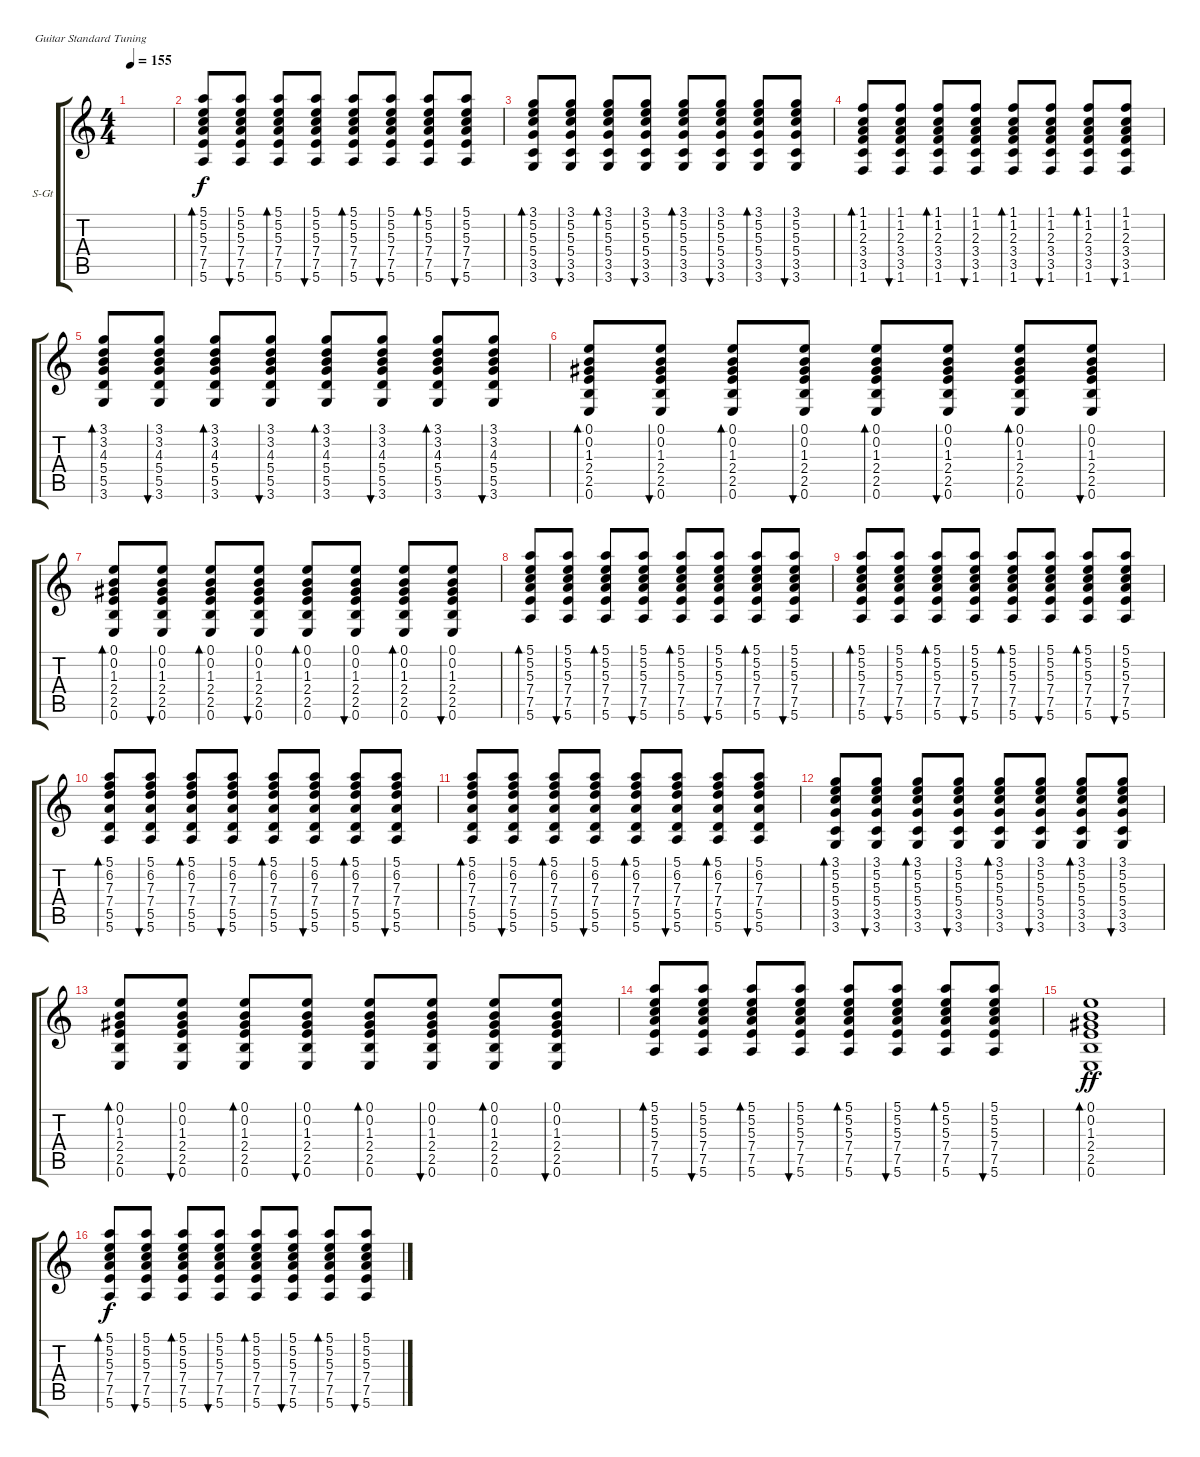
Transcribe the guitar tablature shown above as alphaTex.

\bracketExtendMode groupsimilarinstruments
\firstSystemTrackNameOrientation horizontal
\otherSystemsTrackNameOrientation horizontal
\track ("В. Бутусов (Ритм)" "S-Gt") {instrument acousticguitarsteel}
\staff {score tabs}
\tuning (E4 B3 G3 D3 A2 E2)
\ts (4 4)
\tempo 155
\clef g2
\scale
0.333333
\ks c
|
\scale
0.333333 (5.6 7.5 7.4 5.3 5.2 5.1).8{bd 46} (5.6 7.5 7.4 5.3 5.2 5.1).8{bu 45} (5.6 7.5 7.4 5.3 5.2 5.1).8{bd 46} (5.6 7.5 7.4 5.3 5.2 5.1).8{bu 45} (5.6 7.5 7.4 5.3 5.2 5.1).8{bd 46} (5.6 7.5 7.4 5.3 5.2 5.1).8{bu 45} (5.6 7.5 7.4 5.3 5.2 5.1).8{bd 46} (5.6 7.5 7.4 5.3 5.2 5.1).8{bu 45} |
\scale
0.333333 (3.6 3.5 5.4 5.3 5.2 3.1).8{bd 46} (3.6 3.5 5.4 5.3 5.2 3.1).8{bu 48} (3.6 3.5 5.4 5.3 5.2 3.1).8{bd 46} (3.6 3.5 5.4 5.3 5.2 3.1).8{bu 48} (3.6 3.5 5.4 5.3 5.2 3.1).8{bd 46} (3.6 3.5 5.4 5.3 5.2 3.1).8{bu 48} (3.6 3.5 5.4 5.3 5.2 3.1).8{bd 46} (3.6 3.5 5.4 5.3 5.2 3.1).8{bu 48} |
\scale
0.333333 (1.6 3.5 3.4 2.3 1.2 1.1).8{bd 46} (1.6 3.5 3.4 2.3 1.2 1.1).8{bu 48} (1.6 3.5 3.4 2.3 1.2 1.1).8{bd 46} (1.6 3.5 3.4 2.3 1.2 1.1).8{bu 48} (1.6 3.5 3.4 2.3 1.2 1.1).8{bd 46} (1.6 3.5 3.4 2.3 1.2 1.1).8{bu 48} (1.6 3.5 3.4 2.3 1.2 1.1).8{bd 46} (1.6 3.5 3.4 2.3 1.2 1.1).8{bu 48} |
\scale
0.333333 (3.6 5.5 5.4 4.3 3.2 3.1).8{bd 46} (3.6 5.5 5.4 4.3 3.2 3.1).8{bu 48} (3.6 5.5 5.4 4.3 3.2 3.1).8{bd 46} (3.6 5.5 5.4 4.3 3.2 3.1).8{bu 48} (3.6 5.5 5.4 4.3 3.2 3.1).8{bd 46} (3.6 5.5 5.4 4.3 3.2 3.1).8{bu 48} (3.6 5.5 5.4 4.3 3.2 3.1).8{bd 46} (3.6 5.5 5.4 4.3 3.2 3.1).8{bu 48} |
\scale
0.333333 (0.6 2.5 2.4 1.3 0.2 0.1).8{bd 46} (0.6 2.5 2.4 1.3 0.2 0.1).8{bu 48} (0.6 2.5 2.4 1.3 0.2 0.1).8{bd 46} (0.6 2.5 2.4 1.3 0.2 0.1).8{bu 48} (0.6 2.5 2.4 1.3 0.2 0.1).8{bd 46} (0.6 2.5 2.4 1.3 0.2 0.1).8{bu 48} (0.6 2.5 2.4 1.3 0.2 0.1).8{bd 46} (0.6 2.5 2.4 1.3 0.2 0.1).8{bu 48} |
\scale
0.333333 (0.6 2.5 2.4 1.3 0.2 0.1).8{bd 46} (0.6 2.5 2.4 1.3 0.2 0.1).8{bu 48} (0.6 2.5 2.4 1.3 0.2 0.1).8{bd 46} (0.6 2.5 2.4 1.3 0.2 0.1).8{bu 48} (0.6 2.5 2.4 1.3 0.2 0.1).8{bd 46} (0.6 2.5 2.4 1.3 0.2 0.1).8{bu 48} (0.6 2.5 2.4 1.3 0.2 0.1).8{bd 46} (0.6 2.5 2.4 1.3 0.2 0.1).8{bu 48} |
\scale
0.333333 (5.6 7.5 7.4 5.3 5.2 5.1).8{bd 46} (5.6 7.5 7.4 5.3 5.2 5.1).8{bu 45} (5.6 7.5 7.4 5.3 5.2 5.1).8{bd 46} (5.6 7.5 7.4 5.3 5.2 5.1).8{bu 45} (5.6 7.5 7.4 5.3 5.2 5.1).8{bd 46} (5.6 7.5 7.4 5.3 5.2 5.1).8{bu 45} (5.6 7.5 7.4 5.3 5.2 5.1).8{bd 46} (5.6 7.5 7.4 5.3 5.2 5.1).8{bu 45} |
\scale
0.333333 (5.6 7.5 7.4 5.3 5.2 5.1).8{bd 46} (5.6 7.5 7.4 5.3 5.2 5.1).8{bu 45} (5.6 7.5 7.4 5.3 5.2 5.1).8{bd 46} (5.6 7.5 7.4 5.3 5.2 5.1).8{bu 45} (5.6 7.5 7.4 5.3 5.2 5.1).8{bd 46} (5.6 7.5 7.4 5.3 5.2 5.1).8{bu 45} (5.6 7.5 7.4 5.3 5.2 5.1).8{bd 46} (5.6 7.5 7.4 5.3 5.2 5.1).8{bu 45} |
\scale
0.333333 (5.6 5.5 7.4 7.3 6.2 5.1).8{bd 46} (5.6 5.5 7.4 7.3 6.2 5.1).8{bu 48} (5.6 5.5 7.4 7.3 6.2 5.1).8{bd 46} (5.6 5.5 7.4 7.3 6.2 5.1).8{bu 48} (5.6 5.5 7.4 7.3 6.2 5.1).8{bd 46} (5.6 5.5 7.4 7.3 6.2 5.1).8{bu 48} (5.6 5.5 7.4 7.3 6.2 5.1).8{bd 46} (5.6 5.5 7.4 7.3 6.2 5.1).8{bu 48} |
\scale
0.333333 (5.6 5.5 7.4 7.3 6.2 5.1).8{bd 46} (5.6 5.5 7.4 7.3 6.2 5.1).8{bu 48} (5.6 5.5 7.4 7.3 6.2 5.1).8{bd 46} (5.6 5.5 7.4 7.3 6.2 5.1).8{bu 48} (5.6 5.5 7.4 7.3 6.2 5.1).8{bd 46} (5.6 5.5 7.4 7.3 6.2 5.1).8{bu 48} (5.6 5.5 7.4 7.3 6.2 5.1).8{bd 46} (5.6 5.5 7.4 7.3 6.2 5.1).8{bu 48} |
\scale
0.333333 (3.6 3.5 5.4 5.3 5.2 3.1).8{bd 46} (3.6 3.5 5.4 5.3 5.2 3.1).8{bu 48} (3.6 3.5 5.4 5.3 5.2 3.1).8{bd 46} (3.6 3.5 5.4 5.3 5.2 3.1).8{bu 48} (3.6 3.5 5.4 5.3 5.2 3.1).8{bd 46} (3.6 3.5 5.4 5.3 5.2 3.1).8{bu 48} (3.6 3.5 5.4 5.3 5.2 3.1).8{bd 46} (3.6 3.5 5.4 5.3 5.2 3.1).8{bu 48} |
\scale
0.333333 (0.6 2.5 2.4 1.3 0.2 0.1).8{bd 46} (0.6 2.5 2.4 1.3 0.2 0.1).8{bu 48} (0.6 2.5 2.4 1.3 0.2 0.1).8{bd 46} (0.6 2.5 2.4 1.3 0.2 0.1).8{bu 48} (0.6 2.5 2.4 1.3 0.2 0.1).8{bd 46} (0.6 2.5 2.4 1.3 0.2 0.1).8{bu 48} (0.6 2.5 2.4 1.3 0.2 0.1).8{bd 46} (0.6 2.5 2.4 1.3 0.2 0.1).8{bu 48} |
\scale
0.333333 (5.6 7.5 7.4 5.3 5.2 5.1).8{bd 46} (5.6 7.5 7.4 5.3 5.2 5.1).8{bu 45} (5.6 7.5 7.4 5.3 5.2 5.1).8{bd 46} (5.6 7.5 7.4 5.3 5.2 5.1).8{bu 45} (5.6 7.5 7.4 5.3 5.2 5.1).8{bd 46} (5.6 7.5 7.4 5.3 5.2 5.1).8{bu 45} (5.6 7.5 7.4 5.3 5.2 5.1).8{bd 46} (5.6 7.5 7.4 5.3 5.2 5.1).8{bu 45} |
(0.6 2.5 2.4 1.3 0.2 0.1).1{bd 55 dy ff} |
(5.6 7.5 7.4 5.3 5.2 5.1).8{bd 46 dy f} (5.6 7.5 7.4 5.3 5.2 5.1).8{bu 45} (5.6 7.5 7.4 5.3 5.2 5.1).8{bd 46} (5.6 7.5 7.4 5.3 5.2 5.1).8{bu 45} (5.6 7.5 7.4 5.3 5.2 5.1).8{bd 46} (5.6 7.5 7.4 5.3 5.2 5.1).8{bu 45} (5.6 7.5 7.4 5.3 5.2 5.1).8{bd 46} (5.6 7.5 7.4 5.3 5.2 5.1).8{bu 45}
